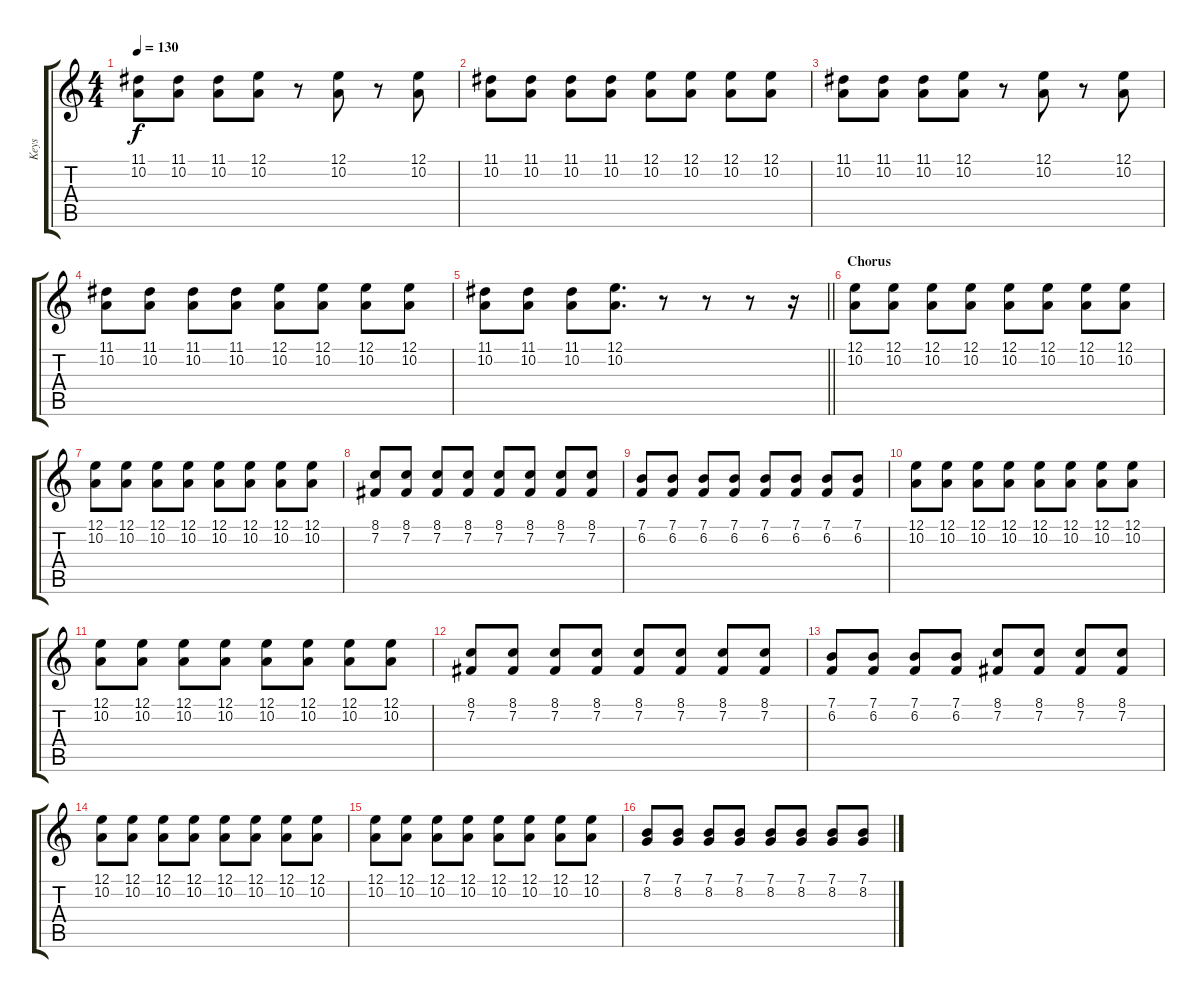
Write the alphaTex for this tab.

\track ("Keys" "Keys") {instrument electricgrandpiano}
\staff {score tabs}
\tuning (E4 B3 G3 D3 A2 E2) {hide}
\ts (4 4)
\tempo 130
\clef g2
\ks c
(11.1 10.2).8{dy f} (11.1 10.2).8 (11.1 10.2).8 (12.1 10.2).8 r.8 (12.1 10.2).8 r.8 (12.1 10.2).8 |
(11.1 10.2).8 (11.1 10.2).8 (11.1 10.2).8 (11.1 10.2).8 (12.1 10.2).8 (12.1 10.2).8 (12.1 10.2).8 (12.1 10.2).8 |
(11.1 10.2).8 (11.1 10.2).8 (11.1 10.2).8 (12.1 10.2).8 r.8 (12.1 10.2).8 r.8 (12.1 10.2).8 |
(11.1 10.2).8 (11.1 10.2).8 (11.1 10.2).8 (11.1 10.2).8 (12.1 10.2).8 (12.1 10.2).8 (12.1 10.2).8 (12.1 10.2).8 |
\barLineRight lightlight
(11.1 10.2).8 (11.1 10.2).8 (11.1 10.2).8 (12.1 10.2).8{d} r.8 r.8 r.8 r.16 |
\section ("" "Chorus")
(12.1 10.2).8 (12.1 10.2).8 (12.1 10.2).8 (12.1 10.2).8 (12.1 10.2).8 (12.1 10.2).8 (12.1 10.2).8 (12.1 10.2).8 |
(12.1 10.2).8 (12.1 10.2).8 (12.1 10.2).8 (12.1 10.2).8 (12.1 10.2).8 (12.1 10.2).8 (12.1 10.2).8 (12.1 10.2).8 |
(8.1 7.2).8 (8.1 7.2).8 (8.1 7.2).8 (8.1 7.2).8 (8.1 7.2).8 (8.1 7.2).8 (8.1 7.2).8 (8.1 7.2).8 |
(7.1 6.2).8 (7.1 6.2).8 (7.1 6.2).8 (7.1 6.2).8 (7.1 6.2).8 (7.1 6.2).8 (7.1 6.2).8 (7.1 6.2).8 |
(12.1 10.2).8 (12.1 10.2).8 (12.1 10.2).8 (12.1 10.2).8 (12.1 10.2).8 (12.1 10.2).8 (12.1 10.2).8 (12.1 10.2).8 |
(12.1 10.2).8 (12.1 10.2).8 (12.1 10.2).8 (12.1 10.2).8 (12.1 10.2).8 (12.1 10.2).8 (12.1 10.2).8 (12.1 10.2).8 |
(8.1 7.2).8 (8.1 7.2).8 (8.1 7.2).8 (8.1 7.2).8 (8.1 7.2).8 (8.1 7.2).8 (8.1 7.2).8 (8.1 7.2).8 |
(7.1 6.2).8 (7.1 6.2).8 (7.1 6.2).8 (7.1 6.2).8 (8.1 7.2).8 (8.1 7.2).8 (8.1 7.2).8 (8.1 7.2).8 |
(12.1 10.2).8 (12.1 10.2).8 (12.1 10.2).8 (12.1 10.2).8 (12.1 10.2).8 (12.1 10.2).8 (12.1 10.2).8 (12.1 10.2).8 |
(12.1 10.2).8 (12.1 10.2).8 (12.1 10.2).8 (12.1 10.2).8 (12.1 10.2).8 (12.1 10.2).8 (12.1 10.2).8 (12.1 10.2).8 |
(7.1 8.2).8 (7.1 8.2).8 (7.1 8.2).8 (7.1 8.2).8 (7.1 8.2).8 (7.1 8.2).8 (7.1 8.2).8 (7.1 8.2).8
